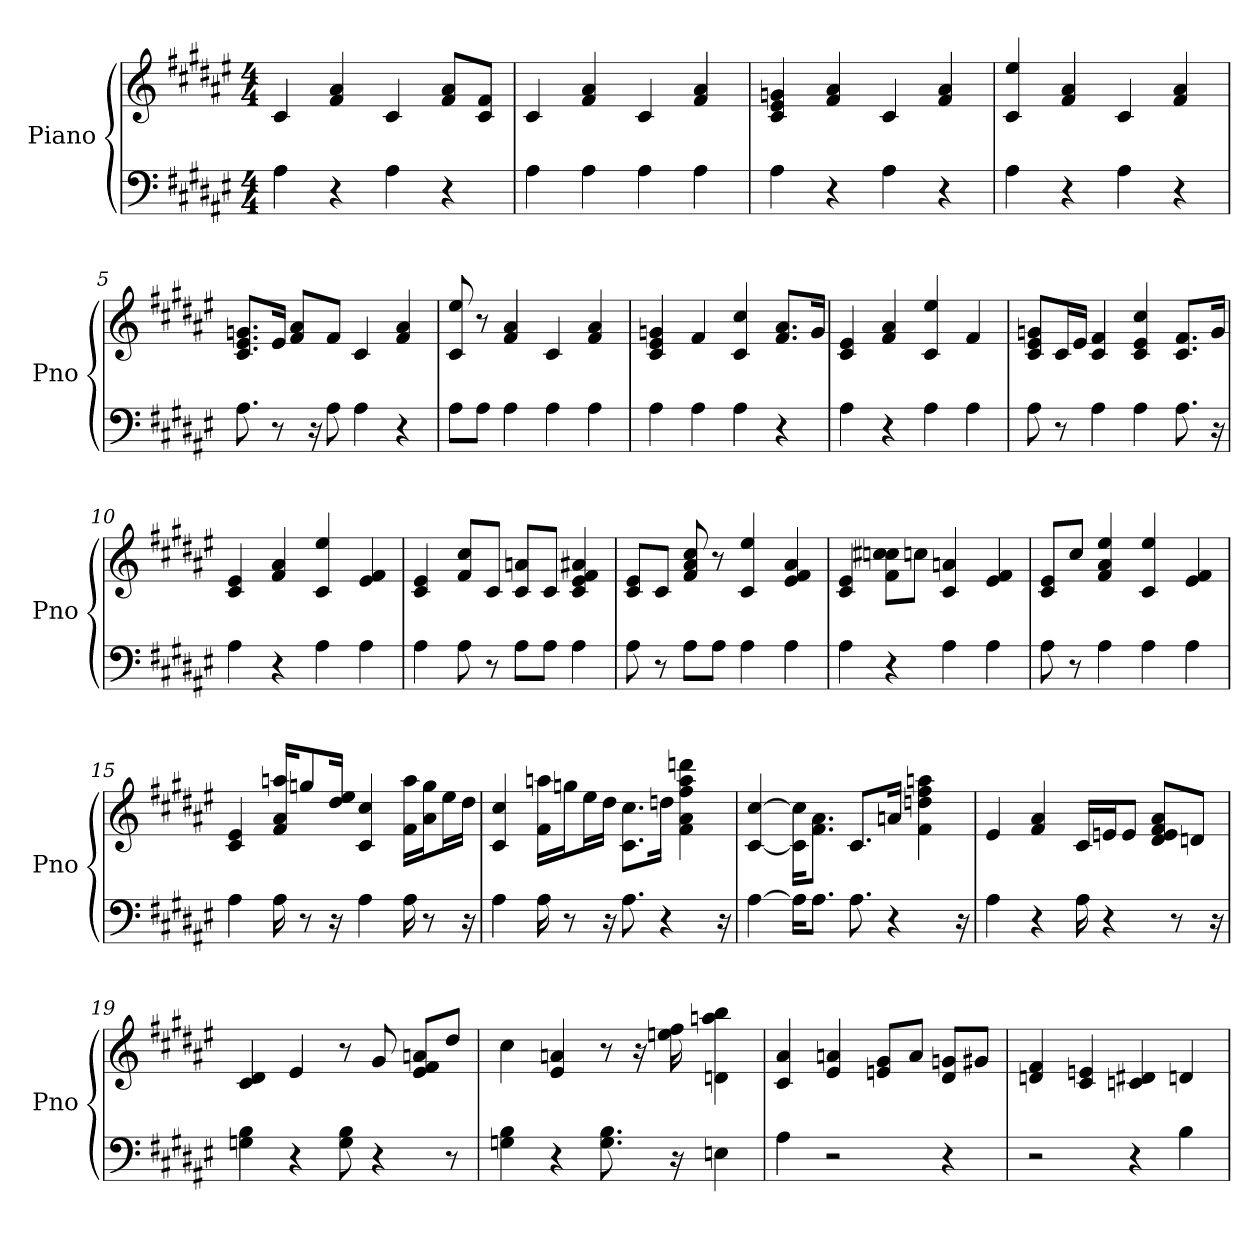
**kern	**kern
*part1	*part1
*staff2	*staff1
*I"Piano	*
*I'Pno	*
*clefF4	*clefG2
*k[f#c#g#d#a#e#]	*k[f#c#g#d#a#e#]
*F#:	*F#:
*M4/4	*M4/4
*MM162	*MM162
=1	=1
4A#	4c#
4r	4f# 4a#
4A#	4c#
4r	8a#/ 8f#/L
.	8c#/ 8f#/J
=2	=2
4A#	4c#
4A#	4a# 4f#
4A#	4c#
4A#	4a# 4f#
=3	=3
4A#	4g 4c# 4e#
4r	4a# 4f#
4A#	4c#
4r	4f# 4a#
=4	=4
4A#	4ee# 4c#
4r	4f# 4a#
4A#	4c#
4r	4f# 4a#
=5	=5
8.A#	8.g/ 8.e#/ 8.c#/L
8r	16e#/Jk
.	8f#/ 8a#/L
16r	.
8A#	8f#/J
4A#	4c#
4r	4a# 4f#
=6	=6
8A#\L	8ee# 8c#
8A#\J	8r
4A#	4f# 4a#
4A#	4c#
4A#	4a# 4f#
=7	=7
4A#	4g 4c# 4e#
4A#	4f#
4A#	4c# 4cc#
4r	8.f#/ 8.a#/L
.	16g/Jk
=8	=8
4A#	4c# 4e#
4r	4f# 4a#
4A#	4ee# 4c#
4A#	4f#
=9	=9
8A#	8g/ 8e#/ 8c#/L
8r	16c#/L
.	16e#/JJ
4A#	4c# 4f#
4A#	4e# 4cc# 4c#
8.A#	8.c#/ 8.f#/L
16r	16g/Jk
=10	=10
4A#	4e# 4c#
4r	4a# 4f#
4A#	4ee# 4c#
4A#	4e# 4f#
=11	=11
4A#	4e# 4c#
8A#	8cc#/ 8f#/L
8r	8c#/J
8A#\L	8a/ 8c#/L
8A#\J	8c#/J
4A#	4f# 4e# 4c# 4a#
=12	=12
8A#	8e#/ 8c#/L
8r	8c#/J
8A#\L	8f# 8a# 8cc#
8A#\J	8r
4A#	4ee# 4c#
4A#	4f# 4a# 4e#
=13	=13
4A#	4e# 4c#
4r	8cc\ 8f#\ 8cc#\L
.	8cc\J
4A#	4c# 4a
4A#	4e# 4f#
=14	=14
8A#	8c#/ 8e#/L
8r	8cc#/J
4A#	4f# 4a# 4ee#
4A#	4c# 4ee#
4A#	4f# 4e#
=15	=15
4A#	4c# 4e#
16A#	16f#/ 16a#/ 16aa/KL
8r	8gg/
16r	16ee#/ 16dd#/Jk
4A#	4cc# 4c#
16A#	16aa\ 16f#\LL
8r	16gg\ 16a#\J
.	16ee#\L
16r	16dd#\JJ
=16	=16
4A#	4c# 4cc#
16A#	16aa\ 16f#\LL
8r	16gg\J
.	16ee#\L
16r	16dd#\JJ
8.A#	8.cc#\ 8.c#\L
4r	16dd\Jk
.	4a# 4ff# 4aa 4f# 4ddd
16r	.
=17	=17
[4A#	[4cc# [4c#
16A#\KL]	16cc#]\ 16c#]\KL
8.A#\J	8.f#\ 8.a#\J
8.A#	8.c#/L
4r	16a/Jk
.	4dd 4ff# 4aa 4f#
16r	.
=18	=18
4A#	4e#
4r	4f# 4a#
16A#	16c#/LL
4r	16e/J
.	8e/J
.	8f#/ 8a#/ 8d#/ 8e/L
8r	.
.	8d/J
16r	.
=19	=19
4G 4B	4c# 4d#
4r	4e#
8G 8B	8r
4r	8g#
.	8f#/ 8e#/ 8a/L
8r	8dd#/J
=20	=20
4G 4B	4cc#
4r	4e# 4a
8.G 8.B	8r
.	16r
16r	16ee 16ff#
4E	4aa 4bb 4d
=21	=21
4A#	4a# 4c#
2r	4a 4e#
.	8g#/ 8e/L
.	8a/J
4r	8g/ 8d#/L
.	8g#/J
=22	=22
2r	4f# 4d
.	4e 4c#
4r	4c 4d#
4B	4d
=	=
*-	*-
